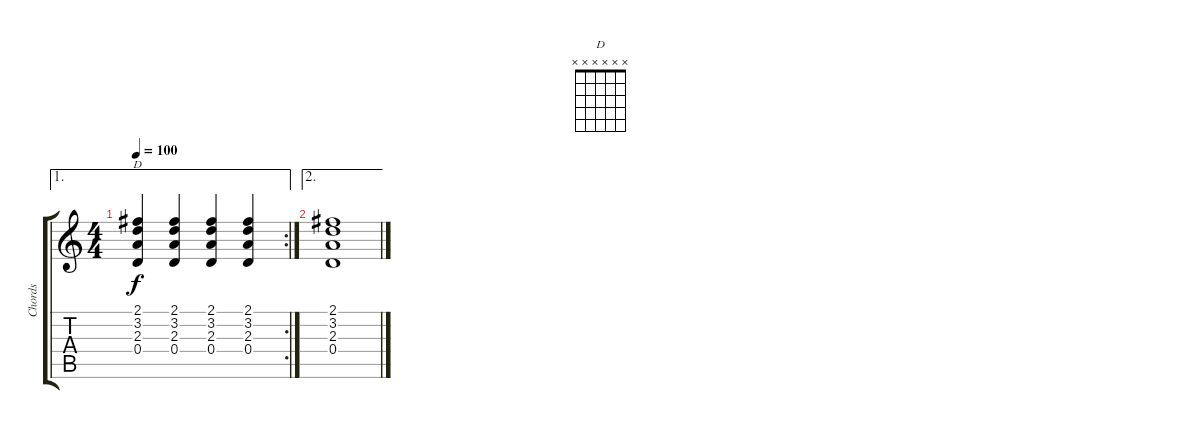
\track ("Chords" "Chords") {instrument acousticguitarnylon}
\staff {score tabs}
\tuning (E4 B3 G3 D3 A2 E2) {hide}
\chord ("D" x x x x x x)
\ae 1
\rc 2
\ts (4 4)
\tempo 100
\clef g2
\ks c
(2.1 3.2 2.3 0.4).4{ch "D" dy f} (2.1 3.2 2.3 0.4).4 (2.1 3.2 2.3 0.4).4 (2.1 3.2 2.3 0.4).4 |
\ae 2
(2.1 3.2 2.3 0.4).1
